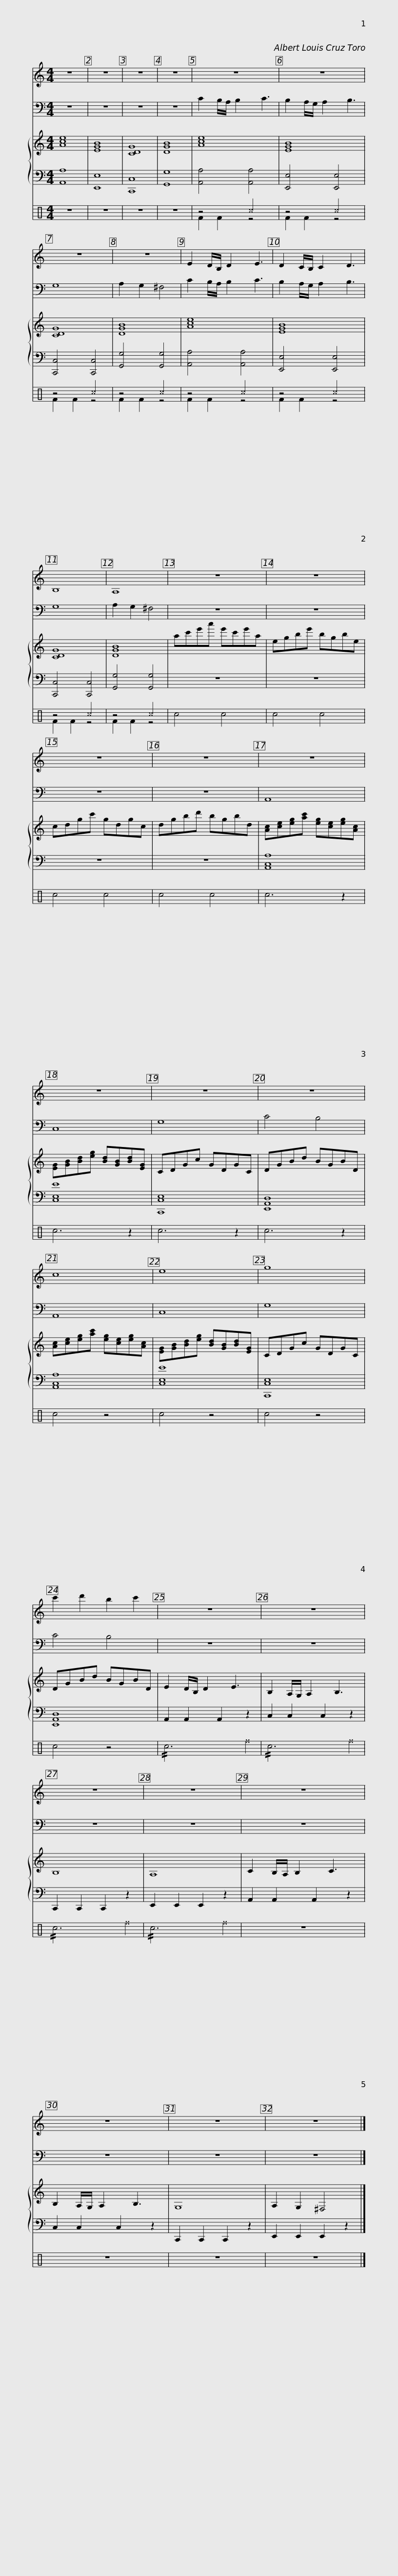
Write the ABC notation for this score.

X:1
%%score 1 2 { 3 | 4 } ( 5 6 )
L:1/8
M:4/4
I:linebreak $
K:C
V:1 treble
V:2 bass
V:3 treble
V:4 bass
V:5 perc
K:none
V:6 perc
K:none
V:1
 z8 | z8 | z8 | z8 | z8 | %5
 z8 | z8 | z8 |$ E2 D/B,/ D2 E3 | D2 C/B,/ C2 D3 | %10
 B,8 | A,8 | z8 |$ z8 | z8 | %15
 z8 | z8 | z8 |$ z8 | z8 | %20
 c8 | e8 | g8 |$ c'2 d'2 b2 c'2 | z8 | %25
 z8 | z8 | z8 | z8 |$ z8 | %30
 z8 | z8 |] %32
V:2
 z8 | z8 | z8 | z8 | C2 B,/A,/ B,2 C3 | %5
 B,2 A,/G,/ A,2 B,3 | G,8 | A,2 G,2 ^F,4 |$ C2 B,/A,/ B,2 C3 | B,2 A,/G,/ A,2 B,3 | %10
 G,8 | A,2 G,2 ^F,4 | z8 |$ z8 | z8 | %15
 z8 | A,,8 | C,8 |$ G,8 | C4 B,4 | %20
 A,,8 | C,8 | G,8 |$ C4 B,4 | z8 | %25
 z8 | z8 | z8 | z8 |$ z8 | %30
 z8 | z8 |] %32
V:3
 [Ace]8 | [EGB]8 | [CDG]8 | [DGB]8 | [Ace]8 | %5
 [EGB]8 | [CDG]8 | [DGB]8 |$ [Ace]8 | [EGB]8 | %10
 [CDG]8 | [DGB]8 | ac'e'a' e'c'e'a |$ egbe' bgbe | cdgc' gdgc | %15
 dgbd' bgbd | [Ac][ce][eg][ac'] [eg][ce][eg][Ac] | [EG][GB][Bd][eg] [Bd][GB][Bd][EG] |$ CDGc GDGC | DGBd BGBD | %20
 [Ac][ce][eg][ac'] [eg][ce][eg][Ac] | [EG][GB][Bd][eg] [Bd][GB][Bd][EG] | CDGc GDGC |$ DGBd BGBD | E2 D/B,/ D2 E3 | %25
 B,2 A,/G,/ A,2 B,3 | B,8 | A,8 | C2 B,/A,/ B,2 C3 |$ B,2 A,/G,/ A,2 B,3 | %30
 G,8 | A,2 G,2 ^F,4 |] %32
V:4
 [A,,A,]8 | [E,,E,]8 | [C,,C,]8 | [G,,G,]8 | [A,,A,]4 [A,,A,]4 | %5
 [E,,E,]4 [E,,E,]4 | [C,,C,]4 [C,,C,]4 | [G,,G,]4 [G,,G,]4 |$ [A,,A,]4 [A,,A,]4 | [E,,E,]4 [E,,E,]4 | %10
 [C,,C,]4 [C,,C,]4 | [G,,G,]4 [G,,G,]4 | z8 |$ z8 | z8 | %15
 z8 | [A,,C,A,]8 | [C,E,E]8 |$ [C,,C,E,]8 | [E,,A,,D,]8 | %20
 [A,,C,A,]8 | [C,E,E]8 | [C,,C,E,]8 |$ [E,,A,,D,]8 | A,,2 A,,2 A,,2 z2 | %25
 C,2 C,2 C,2 z2 | C,,2 C,,2 C,,2 z2 | E,,2 E,,2 E,,2 z2 | A,,2 A,,2 A,,2 z2 |$ C,2 C,2 C,2 z2 | %30
 C,,2 C,,2 C,,2 z2 | E,,2 E,,2 E,,2 z2 |] %32
V:5
 z8 | z8 | z8 | z8 | z4 ^c4 | %5
 z4 ^c4 | z4 ^c4 | z4 ^c4 |$ z4 ^c4 | z4 ^c4 | %10
 z4 ^c4 | z4 ^c4 | c4 c4 |$ c4 c4 | c4 c4 | %15
 c4 c4 | c6 z2 | c6 z2 |$ c6 z2 | c6 z2 | %20
 c4 z4 | c4 z4 | c4 z4 |$ c4 z4 | !//!c6 ^f2 | %25
 !//!c6 ^f2 | !//!c6 ^f2 | !//!c6 ^f2 | z8 |$ z8 | %30
 z8 | z8 |] %32
V:6
 x8 | x8 | x8 | x8 | F2 F2 z4 | %5
 F2 F2 z4 | F2 F2 z4 | F2 F2 z4 |$ F2 F2 z4 | F2 F2 z4 | %10
 F2 F2 z4 | F2 F2 z4 | x8 |$ x8 | x8 | %15
 x8 | x8 | x8 |$ x8 | x8 | %20
 x8 | x8 | x8 |$ x8 | x8 | %25
 x8 | x8 | x8 | x8 |$ x8 | %30
 x8 | x8 |] %32
